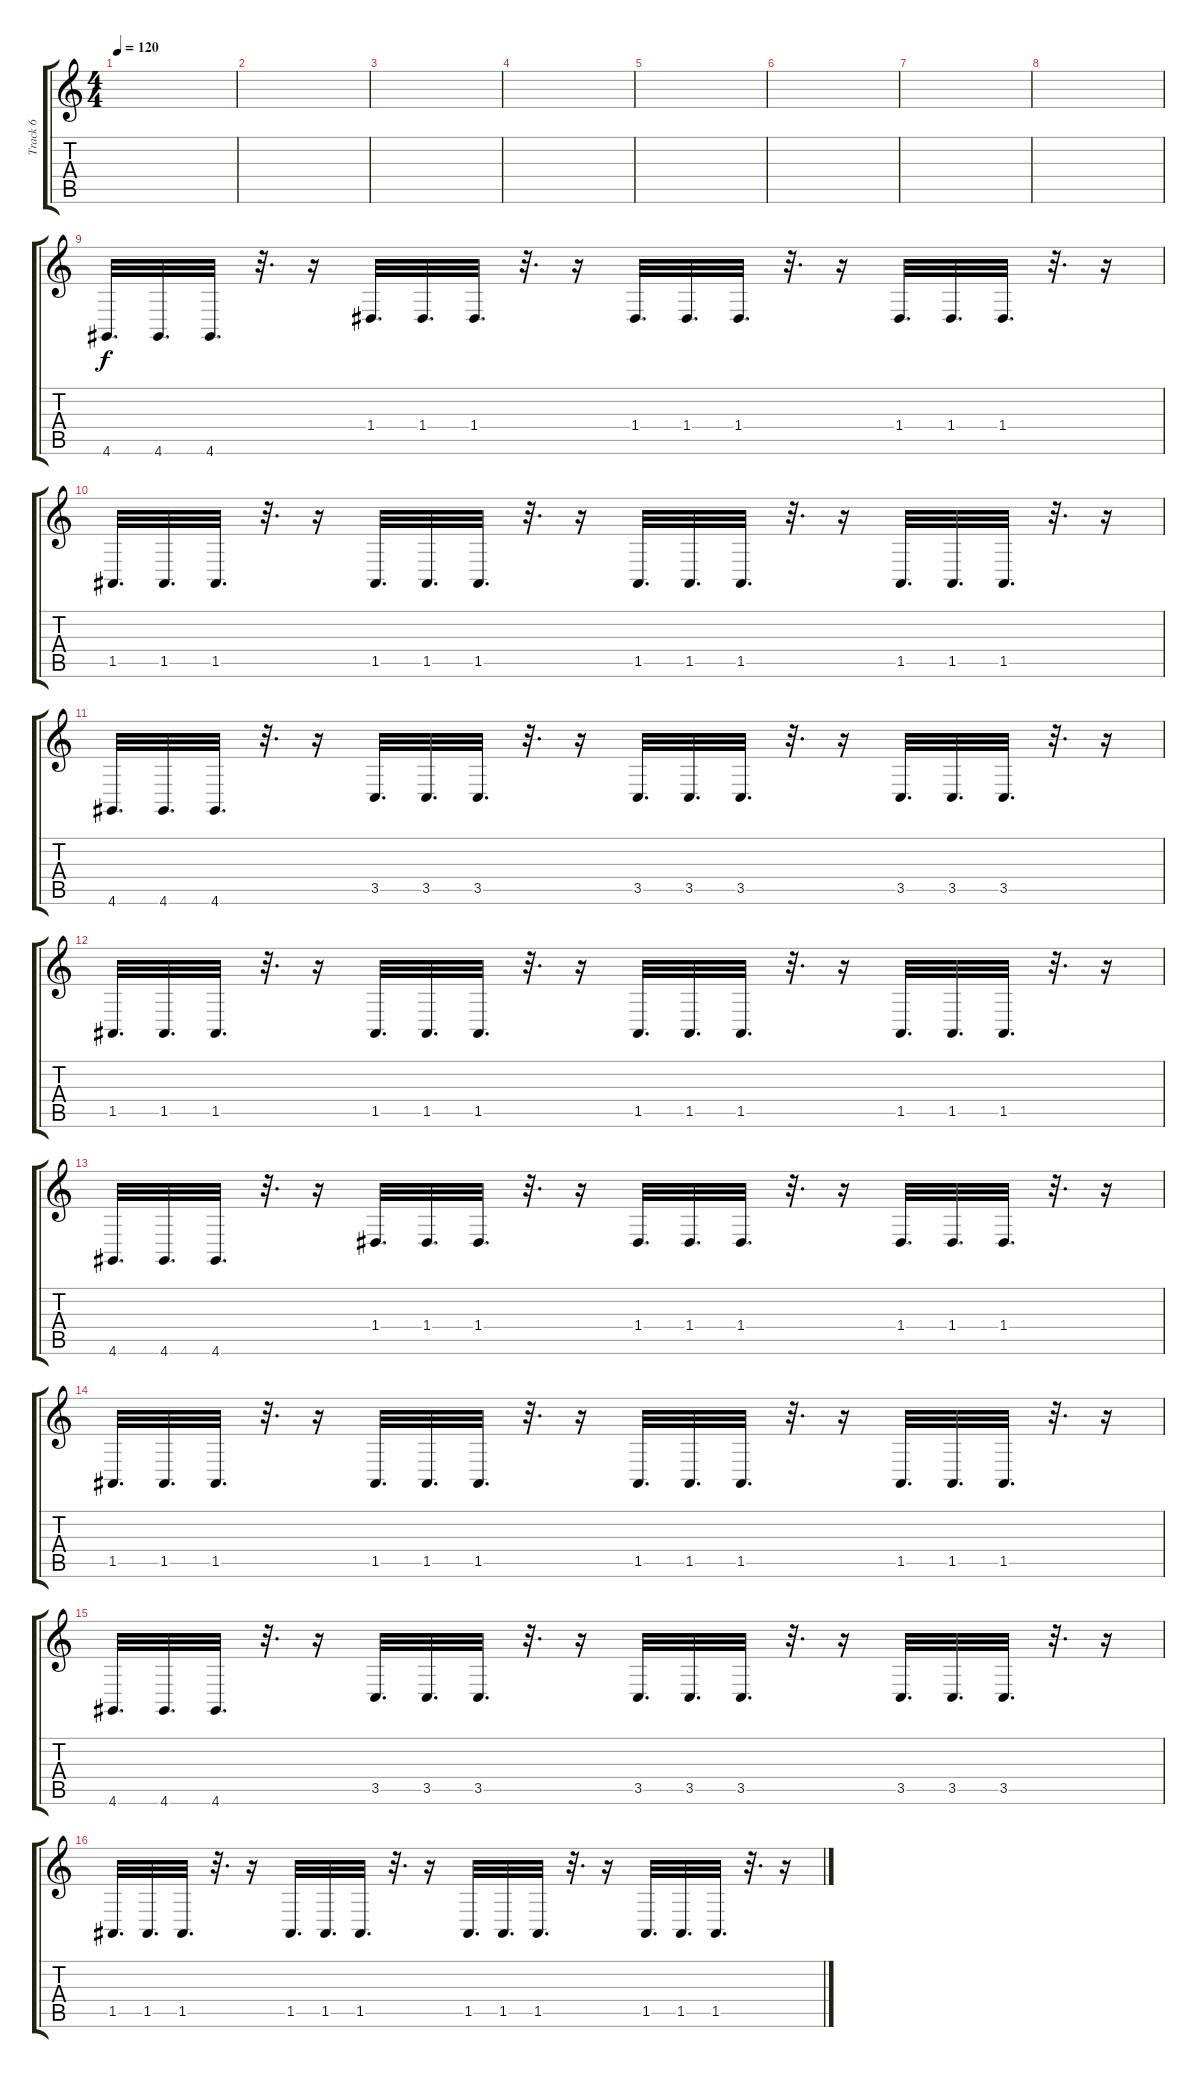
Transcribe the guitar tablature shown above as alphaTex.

\track ("Track 6" "Track 6") {instrument lead1square}
\staff {score tabs}
\tuning (E4 B3 G3 D3 A2 E2) {hide}
\ts (4 4)
\tempo 120
\clef g2
\ks c
|
|
|
|
|
|
|
|
4.6.32{d} 4.6.32{d} 4.6.32{d} r.32{d} r.16 1.4.32{d} 1.4.32{d} 1.4.32{d} r.32{d} r.16 1.4.32{d} 1.4.32{d} 1.4.32{d} r.32{d} r.16 1.4.32{d} 1.4.32{d} 1.4.32{d} r.32{d} r.16 |
1.5.32{d} 1.5.32{d} 1.5.32{d} r.32{d} r.16 1.5.32{d} 1.5.32{d} 1.5.32{d} r.32{d} r.16 1.5.32{d} 1.5.32{d} 1.5.32{d} r.32{d} r.16 1.5.32{d} 1.5.32{d} 1.5.32{d} r.32{d} r.16 |
4.6.32{d} 4.6.32{d} 4.6.32{d} r.32{d} r.16 3.5.32{d} 3.5.32{d} 3.5.32{d} r.32{d} r.16 3.5.32{d} 3.5.32{d} 3.5.32{d} r.32{d} r.16 3.5.32{d} 3.5.32{d} 3.5.32{d} r.32{d} r.16 |
1.5.32{d} 1.5.32{d} 1.5.32{d} r.32{d} r.16 1.5.32{d} 1.5.32{d} 1.5.32{d} r.32{d} r.16 1.5.32{d} 1.5.32{d} 1.5.32{d} r.32{d} r.16 1.5.32{d} 1.5.32{d} 1.5.32{d} r.32{d} r.16 |
4.6.32{d} 4.6.32{d} 4.6.32{d} r.32{d} r.16 1.4.32{d} 1.4.32{d} 1.4.32{d} r.32{d} r.16 1.4.32{d} 1.4.32{d} 1.4.32{d} r.32{d} r.16 1.4.32{d} 1.4.32{d} 1.4.32{d} r.32{d} r.16 |
1.5.32{d} 1.5.32{d} 1.5.32{d} r.32{d} r.16 1.5.32{d} 1.5.32{d} 1.5.32{d} r.32{d} r.16 1.5.32{d} 1.5.32{d} 1.5.32{d} r.32{d} r.16 1.5.32{d} 1.5.32{d} 1.5.32{d} r.32{d} r.16 |
4.6.32{d} 4.6.32{d} 4.6.32{d} r.32{d} r.16 3.5.32{d} 3.5.32{d} 3.5.32{d} r.32{d} r.16 3.5.32{d} 3.5.32{d} 3.5.32{d} r.32{d} r.16 3.5.32{d} 3.5.32{d} 3.5.32{d} r.32{d} r.16 |
1.5.32{d} 1.5.32{d} 1.5.32{d} r.32{d} r.16 1.5.32{d} 1.5.32{d} 1.5.32{d} r.32{d} r.16 1.5.32{d} 1.5.32{d} 1.5.32{d} r.32{d} r.16 1.5.32{d} 1.5.32{d} 1.5.32{d} r.32{d} r.16
